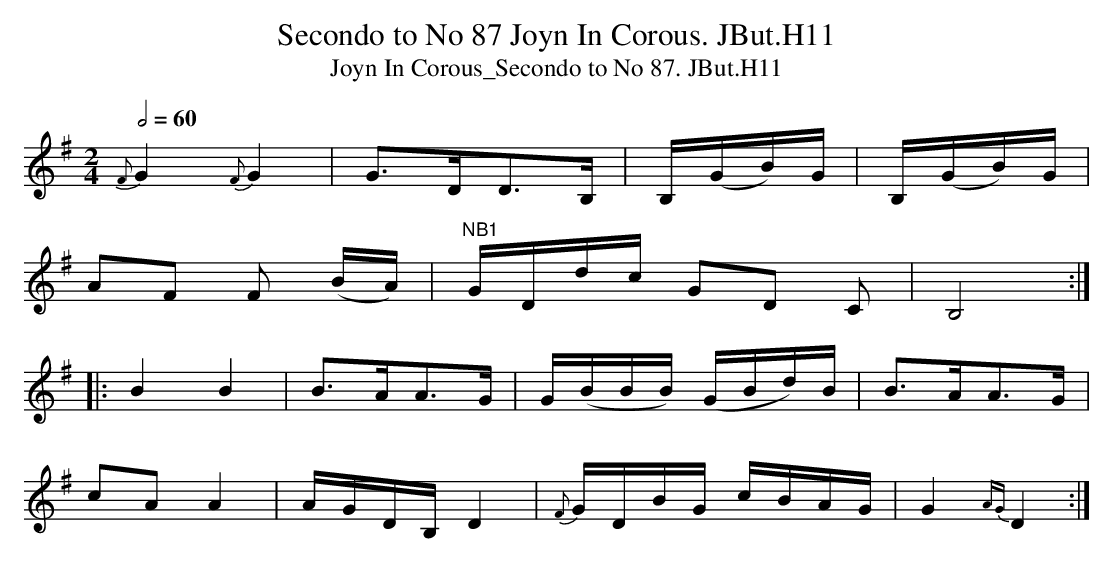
X:1
T:Secondo to No 87 Joyn In Corous. JBut.H11
T:Joyn In Corous_Secondo to No 87. JBut.H11
M:2/4
L:1/8
Q:1/2=60
K:G
{F}G2{F}G2|G>DD>B,|B,/(G/B/)G/|B,/(G/B/)G/|
AF F (B/A/)|"^NB1"G/D/d/c/ GD C|B,4:|
|:B2B2|B>AA>G|G/(B/B/B/) (G/B/d/)B/|B>AA>G|
cA A2|A/G/D/B,/ D2|{F}G/D/B/G/ c/B/A/G/|G2 {AG}D2:|
